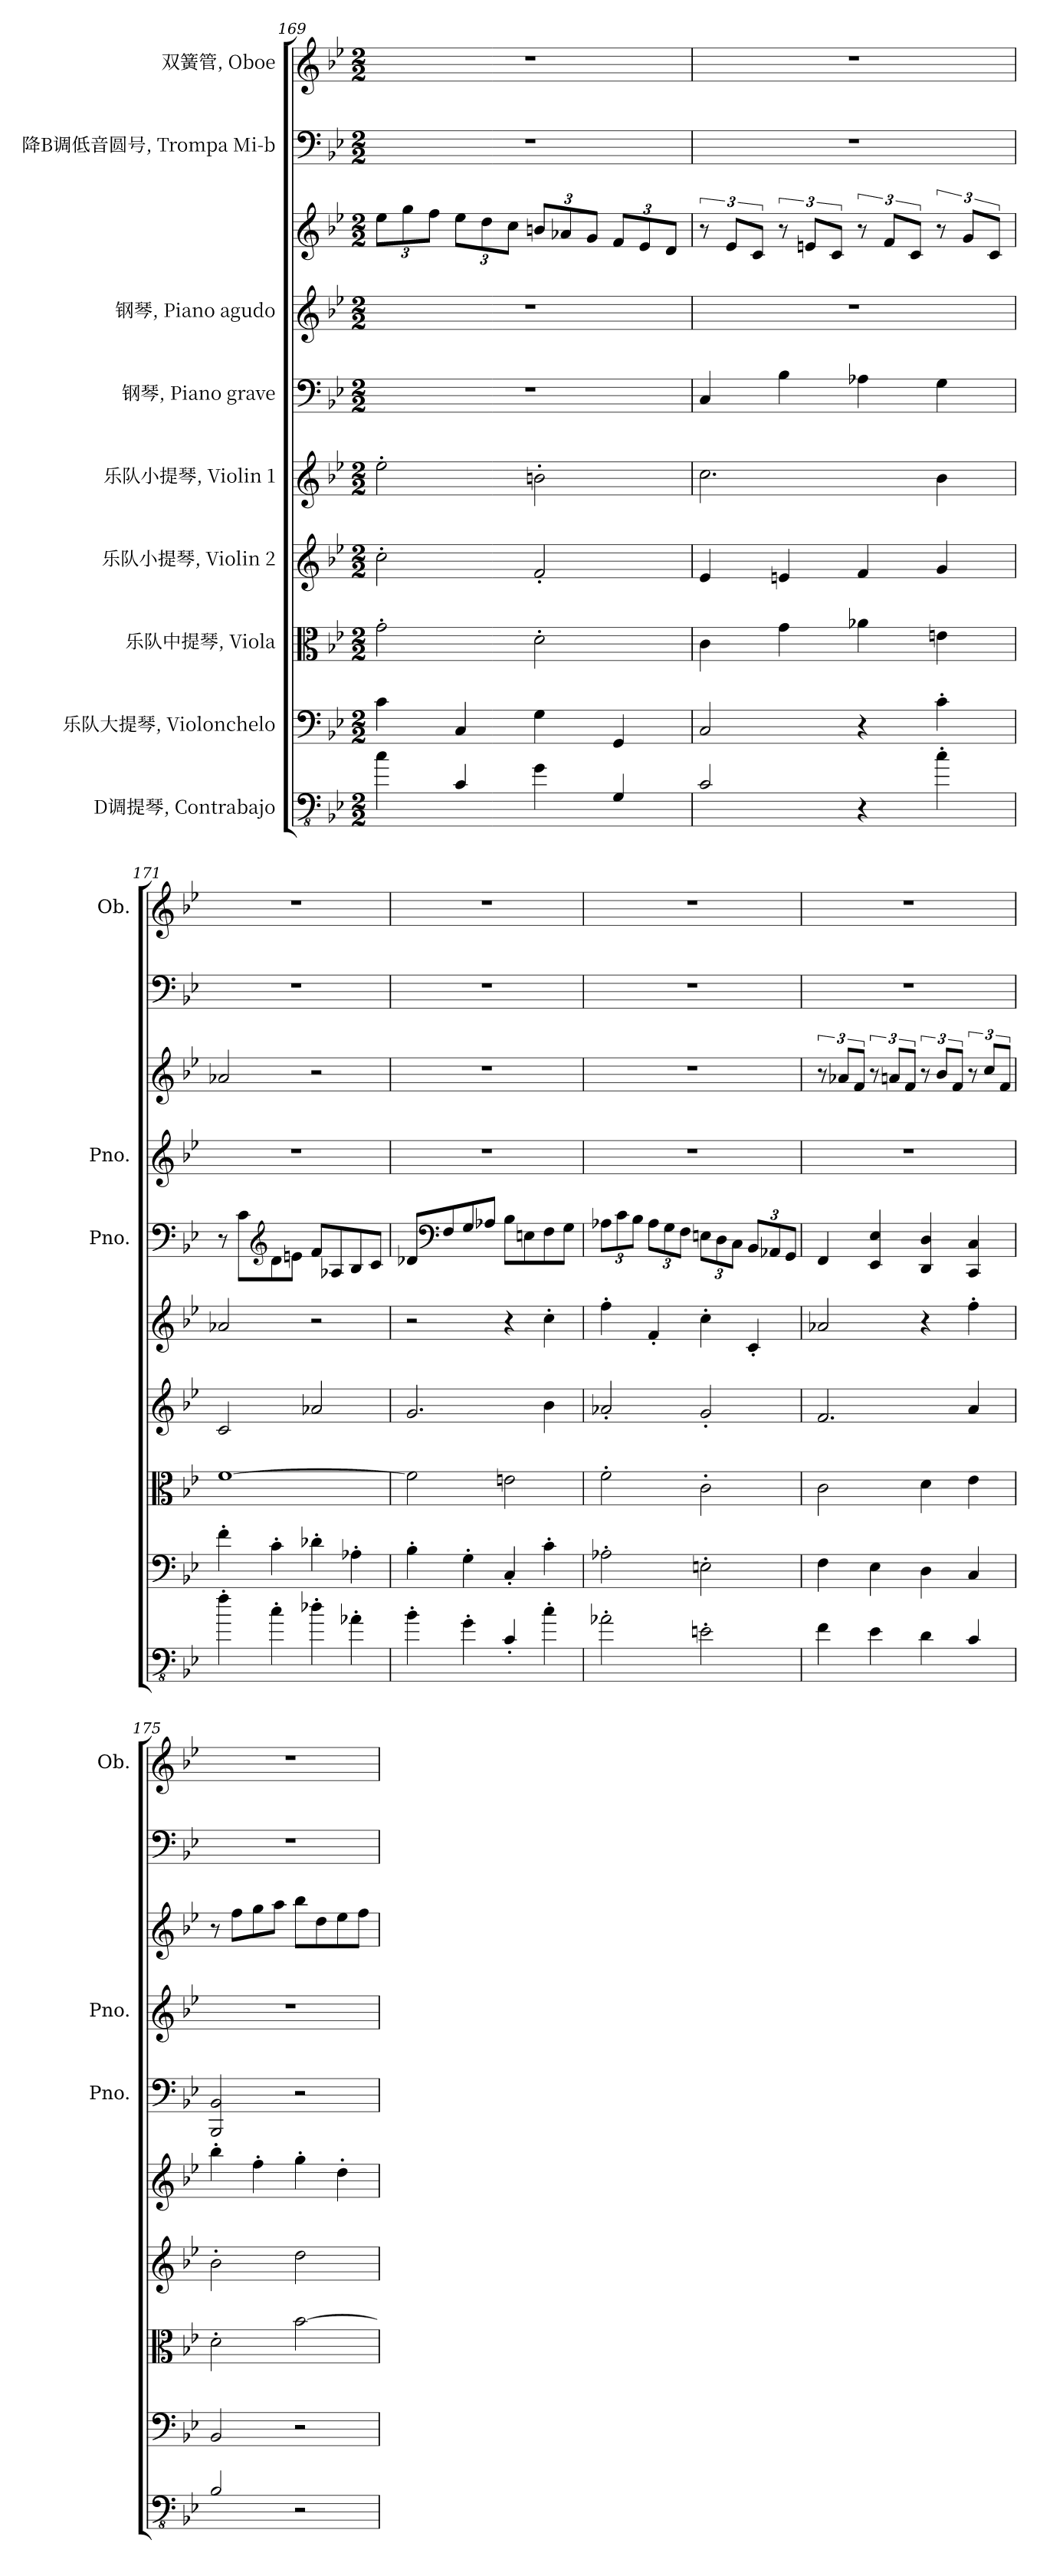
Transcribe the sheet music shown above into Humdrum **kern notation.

**kern	**kern	**kern	**kern	**kern	**kern	**kern	**kern	**kern	**kern
*part9	*part8	*part7	*part6	*part5	*part4	*part3	*part3	*part2	*part1
*staff10	*staff9	*staff8	*staff7	*staff6	*staff5	*staff4	*staff3	*staff2	*staff1
*I"D调提琴, Contrabajo	*I"乐队大提琴, Violonchelo	*I"乐队中提琴, Viola	*I"乐队小提琴, Violin 2	*I"乐队小提琴, Violin 1	*I"钢琴, Piano grave	*I"钢琴, Piano agudo	*	*I"降B调低音圆号, Trompa Mi-b	*I"双簧管, Oboe
*	*	*	*	*	*I'Pno.	*I'Pno.	*	*	*I'Ob.
*clefFv4	*clefF4	*clefC3	*clefG2	*clefG2	*clefF4	*clefG2	*clefG2	*clefF4	*clefG2
*ITrd7c12	*	*	*	*	*	*	*	*ITrd1c2	*
*k[b-e-]	*k[b-e-]	*k[b-e-]	*k[b-e-]	*k[b-e-]	*k[b-e-]	*k[b-e-]	*k[b-e-]	*k[b-e-a-d-]	*k[b-e-]
*M2/2	*M2/2	*M2/2	*M2/2	*M2/2	*M2/2	*M2/2	*M2/2	*M2/2	*M2/2
*MM225	*MM225	*MM225	*MM225	*MM225	*MM225	*MM225	*MM225	*MM225	*MM225
*	*	*	*	*	*	*	*Xbrackettup	*	*
=169	=169	=169	=169	=169	=169	=169	=169	=169	=169
4C\	4c\	2g'\	2cc'\	2ee-'\	1r	1r	12ee-\L	1r	1r
.	.	.	.	.	.	.	12gg\	.	.
.	.	.	.	.	.	.	12ff\J	.	.
4CC/	4C/	.	.	.	.	.	12ee-\L	.	.
.	.	.	.	.	.	.	12dd\	.	.
.	.	.	.	.	.	.	12cc\J	.	.
4GG\	4G\	2d'\	2f'/	2bn'\	.	.	12bn/L	.	.
.	.	.	.	.	.	.	12a-X/	.	.
.	.	.	.	.	.	.	12g/J	.	.
4GGG/	4GG/	.	.	.	.	.	12f/L	.	.
.	.	.	.	.	.	.	12e-/	.	.
.	.	.	.	.	.	.	12d/J	.	.
!!LO:PB:g=z
=170	=170	=170	=170	=170	=170	=170	=170	=170	=170
*	*	*	*	*	*	*	*brackettup	*	*
*	*	*	*	*	*	*	*	*	*MM205
2CC/	2C/	4c\	4e-/	2.cc\	4C/	1r	12r	1r	1r
.	.	.	.	.	.	.	12e-/L	.	.
.	.	.	.	.	.	.	12c/J	.	.
.	.	4g\	4en/	.	4B-\	.	12r	.	.
.	.	.	.	.	.	.	12en/L	.	.
.	.	.	.	.	.	.	12c/J	.	.
4r	4r	4a-X\	4f/	.	4A-X\	.	12r	.	.
.	.	.	.	.	.	.	12f/L	.	.
.	.	.	.	.	.	.	12c/J	.	.
4C'\	4c'\	4en\	4g/	4b-\	4G\	.	12r	.	.
.	.	.	.	.	.	.	12g/L	.	.
.	.	.	.	.	.	.	12c/J	.	.
=171	=171	=171	=171	=171	=171	=171	=171	=171	=171
4F'\	4f'\	[1f	2c/	2a-X/	8r	1r	2a-X/	1r	1r
.	.	.	.	.	8c\L	.	.	.	.
*	*	*	*	*	*clefG2	*	*	*	*
4C'\	4c'\	.	.	.	8d\	.	.	.	.
.	.	.	.	.	8en\J	.	.	.	.
4D-X'\	4d-X'\	.	2a-X/	2r	8f/L	.	2r	.	.
.	.	.	.	.	8A-X/	.	.	.	.
4AA-X'\	4A-X'\	.	.	.	8B-/	.	.	.	.
.	.	.	.	.	8c/J	.	.	.	.
=172	=172	=172	=172	=172	=172	=172	=172	=172	=172
4BB-'\	4B-'\	2f\]	2.g/	2r	8d-X/L	1r	1r	1r	1r
*	*	*	*	*	*clefF4	*	*	*	*
.	.	.	.	.	8F/	.	.	.	.
4GG'\	4G'\	.	.	.	8G/	.	.	.	.
.	.	.	.	.	8A-X/J	.	.	.	.
4CC'/	4C'/	2en\	.	4r	8B-\L	.	.	.	.
.	.	.	.	.	8En\	.	.	.	.
4C'\	4c'\	.	4b-\	4cc'\	8F\	.	.	.	.
.	.	.	.	.	8G\J	.	.	.	.
!!LO:PB:g=z
=173	=173	=173	=173	=173	=173	=173	=173	=173	=173
*	*	*	*	*	*Xbrackettup	*	*	*	*
*	*	*	*	*	*	*	*	*	*MM225
2AA-X'\	2A-X'\	2f'\	2a-X'/	4ff'\	12A-X\L	1r	1r	1r	1r
.	.	.	.	.	12c\	.	.	.	.
.	.	.	.	.	12B-\J	.	.	.	.
.	.	.	.	4f'/	12A-\L	.	.	.	.
.	.	.	.	.	12G\	.	.	.	.
.	.	.	.	.	12F\J	.	.	.	.
2EEn'\	2En'\	2c'\	2g'/	4cc'\	12En\L	.	.	.	.
.	.	.	.	.	12D\	.	.	.	.
.	.	.	.	.	12C\J	.	.	.	.
.	.	.	.	4c'/	12BB-/L	.	.	.	.
.	.	.	.	.	12AA-X/	.	.	.	.
.	.	.	.	.	12GG/J	.	.	.	.
=174	=174	=174	=174	=174	=174	=174	=174	=174	=174
*	*	*	*	*	*	*	*	*	*MM205
4FF\	4F\	2c\	2.f/	2a-X/	4FF/	1r	12r	1r	1r
.	.	.	.	.	.	.	12a-X/L	.	.
.	.	.	.	.	.	.	12f/J	.	.
4EE-\	4E-\	.	.	.	4EE-/ 4E-/	.	12r	.	.
.	.	.	.	.	.	.	12an/L	.	.
.	.	.	.	.	.	.	12f/J	.	.
4DD\	4D\	4d\	.	4r	4DD/ 4D/	.	12r	.	.
.	.	.	.	.	.	.	12b-/L	.	.
.	.	.	.	.	.	.	12f/J	.	.
4CC/	4C/	4e-\	4a/	4ff'\	4CC/ 4C/	.	12r	.	.
.	.	.	.	.	.	.	12cc/L	.	.
.	.	.	.	.	.	.	12f/J	.	.
=175	=175	=175	=175	=175	=175	=175	=175	=175	=175
2BBB-/	2BB-/	2d'\	2b-'\	4bb-'\	2BBB-/ 2BB-/	1r	8r	1r	1r
.	.	.	.	.	.	.	8ff\L	.	.
.	.	.	.	4ff'\	.	.	8gg\	.	.
.	.	.	.	.	.	.	8aa\J	.	.
2r	2r	[2b-\	2dd\	4gg'\	2r	.	8bb-\L	.	.
.	.	.	.	.	.	.	8dd\	.	.
.	.	.	.	4dd'\	.	.	8ee-\	.	.
.	.	.	.	.	.	.	8ff\J	.	.
=	=	=	=	=	=	=	=	=	=
*-	*-	*-	*-	*-	*-	*-	*-	*-	*-
